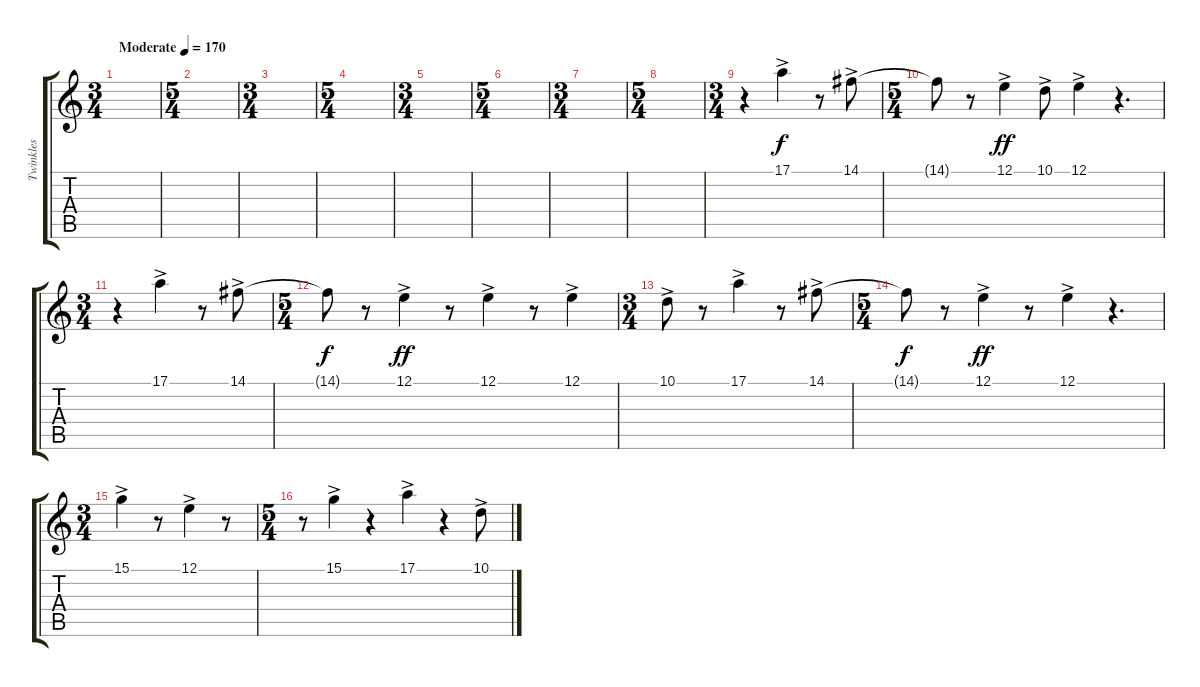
\track ("Twinkles" "Twinkles") {instrument musicbox}
\staff {score tabs}
\tuning (E4 B3 G3 D3 A2 D2) {hide}
\ts (3 4)
\tempo (170 "Moderate")
\clef g2
\ks c
|
\ts (5 4)
|
\ts (3 4)
|
\ts (5 4)
|
\ts (3 4)
|
\ts (5 4)
|
\ts (3 4)
|
\ts (5 4)
|
\ts (3 4)
r.4 17.1{ac}.4 r.8 14.1{ac}.8 |
\ts (5 4)
14.1{t}.8{dy f} r.8 12.1{ac}.4{dy ff} 10.1{ac}.8 12.1{ac}.4 r.4{d} |
\ts (3 4)
r.4 17.1{ac}.4 r.8 14.1{ac}.8 |
\ts (5 4)
14.1{t}.8{dy f} r.8 12.1{ac}.4{dy ff} r.8 12.1{ac}.4 r.8 12.1{ac}.4 |
\ts (3 4)
10.1{ac}.8 r.8 17.1{ac}.4 r.8 14.1{ac}.8 |
\ts (5 4)
14.1{t}.8{dy f} r.8 12.1{ac}.4{dy ff} r.8 12.1{ac}.4 r.4{d} |
\ts (3 4)
15.1{ac}.4 r.8 12.1{ac}.4 r.8 |
\ts (5 4)
r.8 15.1{ac}.4 r.4 17.1{ac}.4 r.4 10.1{ac}.8
